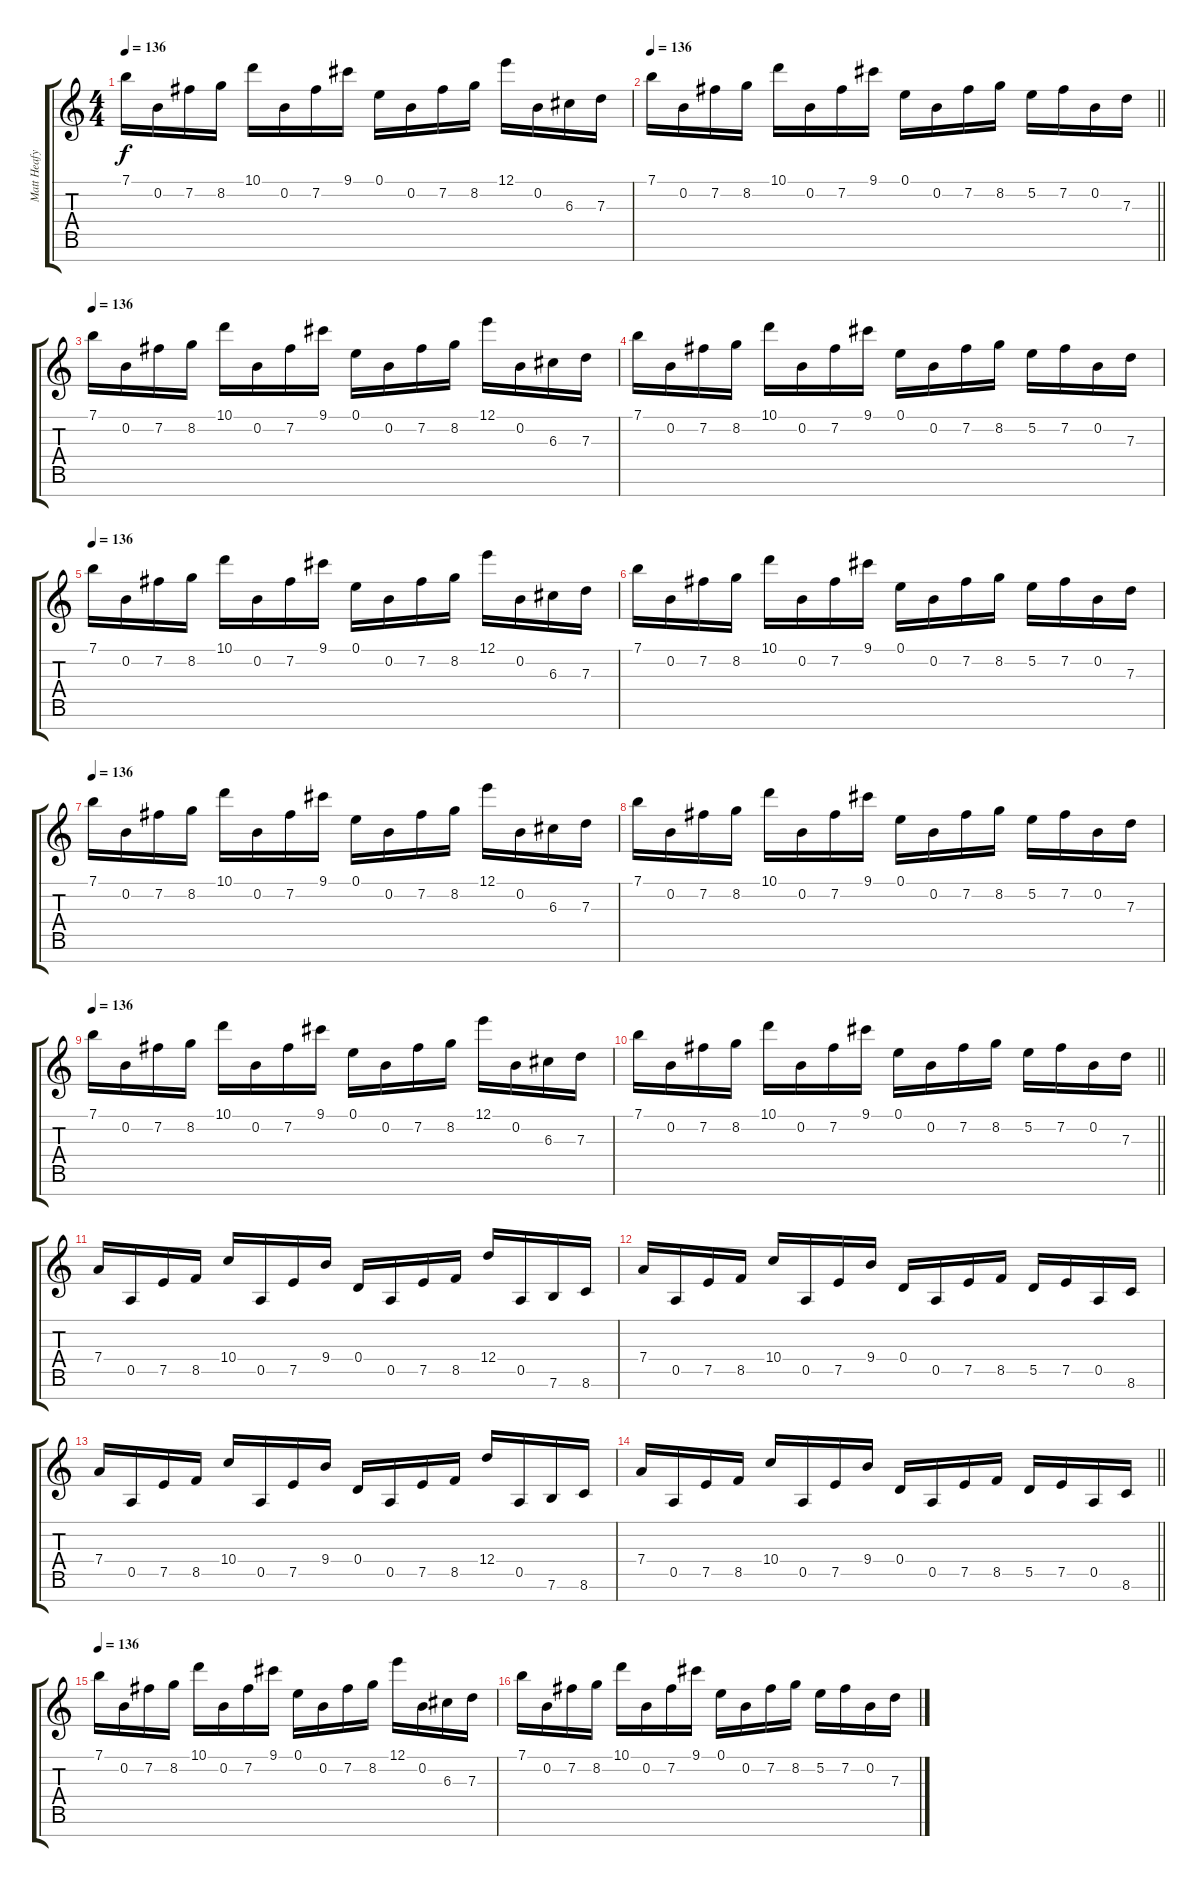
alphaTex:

\track ("Matt Heafy" "Matt Heafy") {instrument overdrivenguitar}
\staff {score tabs}
\tuning (E4 B3 G3 D3 A2 E2 B1) {hide}
\ts (4 4)
\tempo 136
\clef g2
\ks c
7.1.16{dy f} 0.2.16 7.2.16 8.2.16 10.1.16 0.2.16 7.2.16 9.1.16 0.1.16 0.2.16 7.2.16 8.2.16 12.1.16 0.2.16 6.3.16 7.3.16 |
\tempo 136
\barLineRight lightlight
7.1.16 0.2.16 7.2.16 8.2.16 10.1.16 0.2.16 7.2.16 9.1.16 0.1.16 0.2.16 7.2.16 8.2.16 5.2.16 7.2.16 0.2.16 7.3.16 |
\section ("" "")
\tempo 136
7.1.16 0.2.16 7.2.16 8.2.16 10.1.16 0.2.16 7.2.16 9.1.16 0.1.16 0.2.16 7.2.16 8.2.16 12.1.16 0.2.16 6.3.16 7.3.16 |
7.1.16 0.2.16 7.2.16 8.2.16 10.1.16 0.2.16 7.2.16 9.1.16 0.1.16 0.2.16 7.2.16 8.2.16 5.2.16 7.2.16 0.2.16 7.3.16 |
\tempo 136
7.1.16 0.2.16 7.2.16 8.2.16 10.1.16 0.2.16 7.2.16 9.1.16 0.1.16 0.2.16 7.2.16 8.2.16 12.1.16 0.2.16 6.3.16 7.3.16 |
7.1.16 0.2.16 7.2.16 8.2.16 10.1.16 0.2.16 7.2.16 9.1.16 0.1.16 0.2.16 7.2.16 8.2.16 5.2.16 7.2.16 0.2.16 7.3.16 |
\tempo 136
7.1.16 0.2.16 7.2.16 8.2.16 10.1.16 0.2.16 7.2.16 9.1.16 0.1.16 0.2.16 7.2.16 8.2.16 12.1.16 0.2.16 6.3.16 7.3.16 |
7.1.16 0.2.16 7.2.16 8.2.16 10.1.16 0.2.16 7.2.16 9.1.16 0.1.16 0.2.16 7.2.16 8.2.16 5.2.16 7.2.16 0.2.16 7.3.16 |
\tempo 136
7.1.16 0.2.16 7.2.16 8.2.16 10.1.16 0.2.16 7.2.16 9.1.16 0.1.16 0.2.16 7.2.16 8.2.16 12.1.16 0.2.16 6.3.16 7.3.16 |
\barLineRight lightlight
7.1.16 0.2.16 7.2.16 8.2.16 10.1.16 0.2.16 7.2.16 9.1.16 0.1.16 0.2.16 7.2.16 8.2.16 5.2.16 7.2.16 0.2.16 7.3.16 |
\section ("" "")
7.4.16 0.5.16 7.5.16 8.5.16 10.4.16 0.5.16 7.5.16 9.4.16 0.4.16 0.5.16 7.5.16 8.5.16 12.4.16 0.5.16 7.6.16 8.6.16 |
7.4.16 0.5.16 7.5.16 8.5.16 10.4.16 0.5.16 7.5.16 9.4.16 0.4.16 0.5.16 7.5.16 8.5.16 5.5.16 7.5.16 0.5.16 8.6.16 |
7.4.16 0.5.16 7.5.16 8.5.16 10.4.16 0.5.16 7.5.16 9.4.16 0.4.16 0.5.16 7.5.16 8.5.16 12.4.16 0.5.16 7.6.16 8.6.16 |
\barLineRight lightlight
7.4.16 0.5.16 7.5.16 8.5.16 10.4.16 0.5.16 7.5.16 9.4.16 0.4.16 0.5.16 7.5.16 8.5.16 5.5.16 7.5.16 0.5.16 8.6.16 |
\section ("" "")
\tempo 136
7.1.16 0.2.16 7.2.16 8.2.16 10.1.16 0.2.16 7.2.16 9.1.16 0.1.16 0.2.16 7.2.16 8.2.16 12.1.16 0.2.16 6.3.16 7.3.16 |
7.1.16 0.2.16 7.2.16 8.2.16 10.1.16 0.2.16 7.2.16 9.1.16 0.1.16 0.2.16 7.2.16 8.2.16 5.2.16 7.2.16 0.2.16 7.3.16
